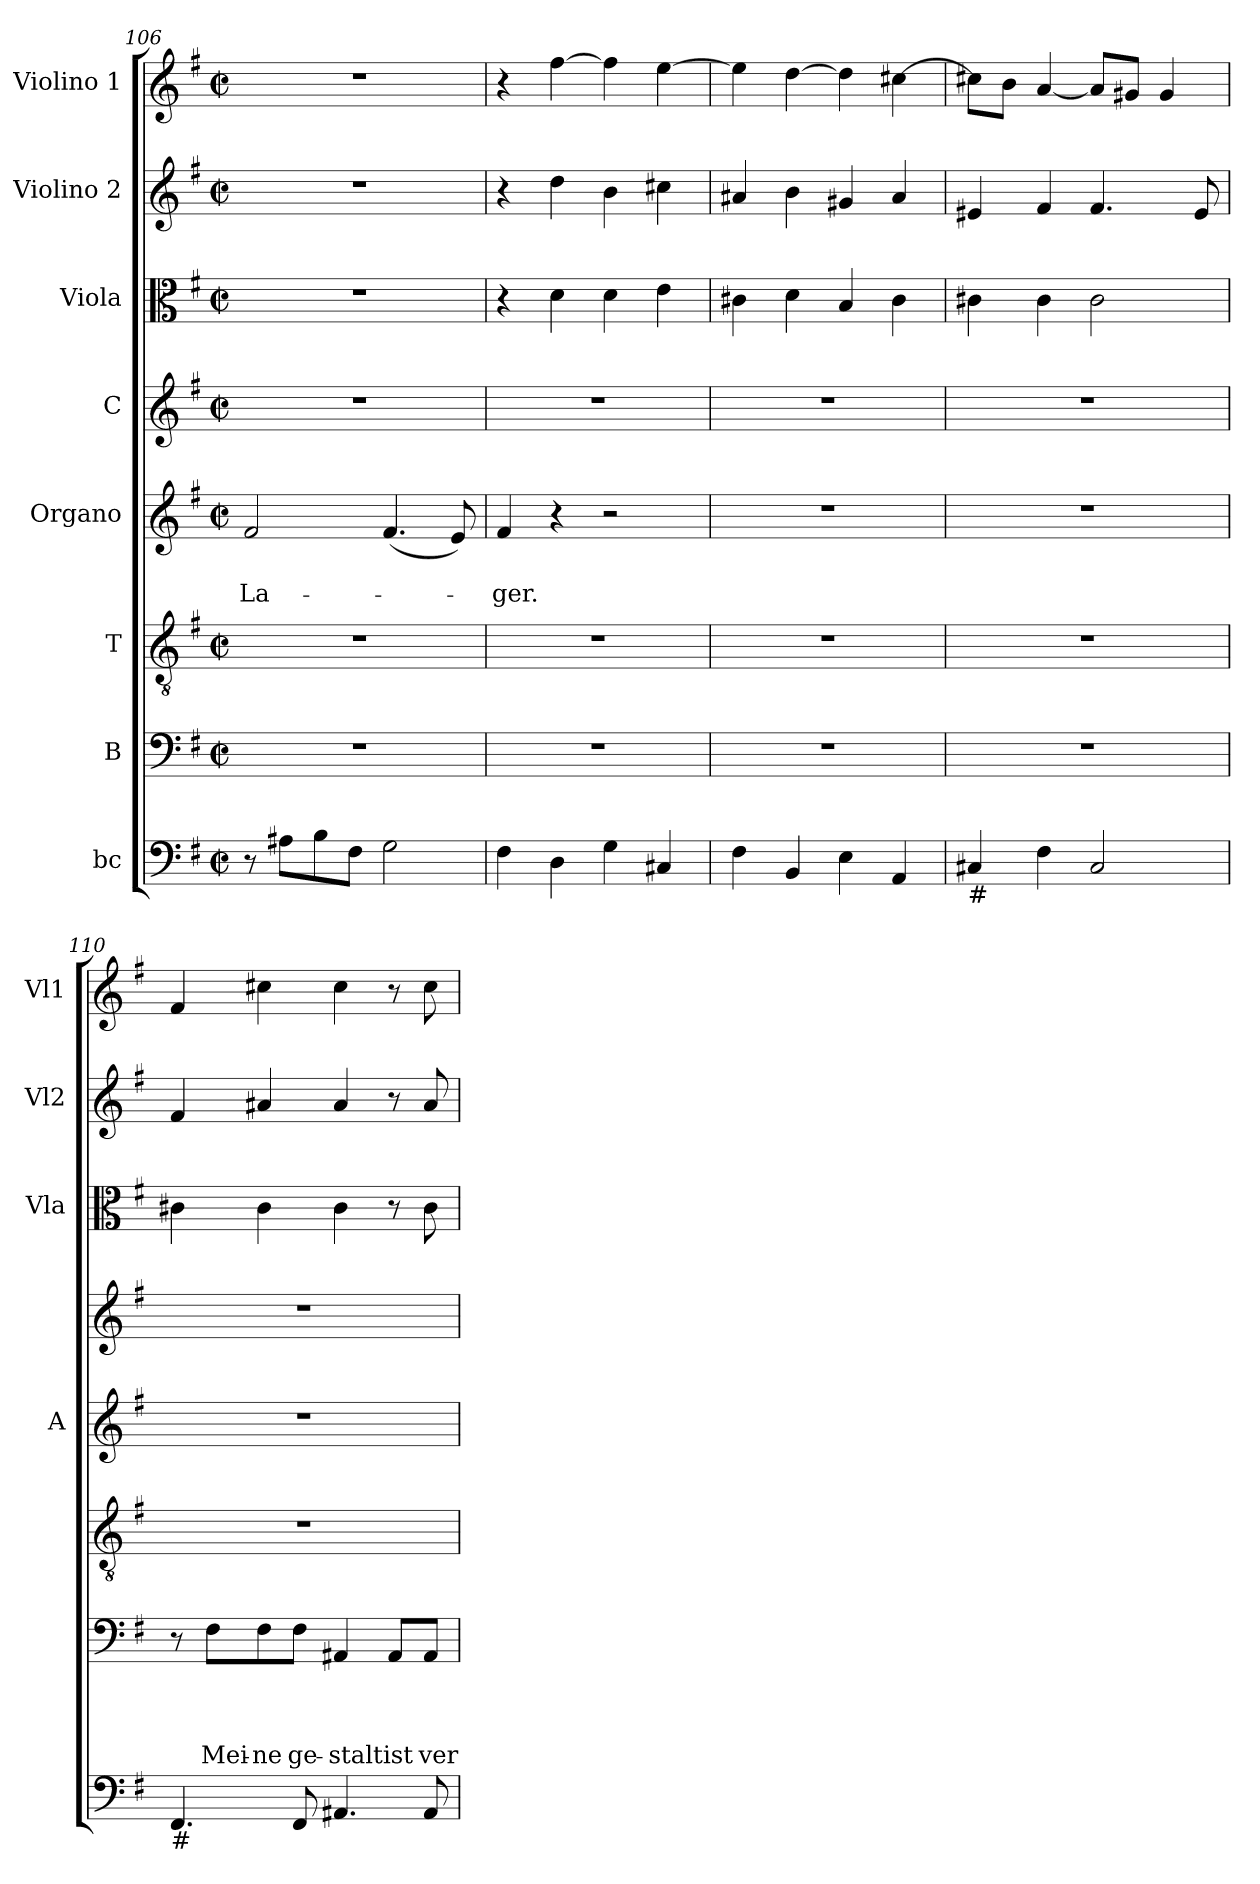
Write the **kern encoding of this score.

**kern	**kern	**text	**text	**text	**text	**kern	**kern	**text	**text	**kern	**kern	**kern	**kern
*part8	*part7	*part7	*part7	*part7	*part7	*part6	*part5	*part5	*part5	*part4	*part3	*part2	*part1
*staff8	*staff7	*staff7	*staff7	*staff7	*staff7	*staff6	*staff5	*staff5	*staff5	*staff4	*staff3	*staff2	*staff1
*I"bc	*I"B	*	*	*	*	*I"T	*I"Organo	*	*	*I"C	*I"Viola	*I"Violino 2	*I"Violino 1
*	*	*	*	*	*	*	*I'A	*	*	*	*I'Vla	*I'Vl2	*I'Vl1
*clefF4	*clefF4	*	*	*	*	*clefGv2	*clefG2	*	*	*clefG2	*clefC3	*clefG2	*clefG2
*k[f#]	*k[f#]	*	*	*	*	*k[f#]	*k[f#]	*	*	*k[f#]	*k[f#]	*k[f#]	*k[f#]
*G:	*G:	*	*	*	*	*G:	*G:	*	*	*G:	*G:	*G:	*G:
*M2/2	*M2/2	*	*	*	*	*M2/2	*M2/2	*	*	*M2/2	*M2/2	*M2/2	*M2/2
*met(c|)	*met(c|)	*	*	*	*	*met(c|)	*met(c|)	*	*	*met(c|)	*met(c|)	*met(c|)	*met(c|)
=106	=106	=106	=106	=106	=106	=106	=106	=106	=106	=106	=106	=106	=106
!	!	!	!	!	!	!	!	!	!LO:LY:b	!	!	!	!
8r	1r	.	.	.	.	1r	2f#/	.	La-	1r	1r	1r	1r
8A#X\L	.	.	.	.	.	.	.	.	.	.	.	.	.
8B\	.	.	.	.	.	.	.	.	.	.	.	.	.
8F#\J	.	.	.	.	.	.	.	.	.	.	.	.	.
2G\	.	.	.	.	.	.	(<4.f#/	.	.	.	.	.	.
.	.	.	.	.	.	.	8e/)	.	.	.	.	.	.
=107	=107	=107	=107	=107	=107	=107	=107	=107	=107	=107	=107	=107	=107
!	!	!	!	!	!	!	!	!	!LO:LY:b	!	!	!	!
4F#\	1r	.	.	.	.	1r	4f#/	.	-ger.	1r	4r	4r	4r
4D\	.	.	.	.	.	.	4r	.	.	.	4d\	4dd\	[>4ff#>\
4G\	.	.	.	.	.	.	2r	.	.	.	4d\	4b\	4ff#\]
4C#X/	.	.	.	.	.	.	.	.	.	.	4e\	4cc#X\	[>4ee\
=108	=108	=108	=108	=108	=108	=108	=108	=108	=108	=108	=108	=108	=108
4F#\	1r	.	.	.	.	1r	1r	.	.	1r	4c#\	4a#X/	4ee\]
4BB/	.	.	.	.	.	.	.	.	.	.	4d\	4b\	[>4dd\
4E\	.	.	.	.	.	.	.	.	.	.	4B/	4g#X/	4dd\]
4AA/	.	.	.	.	.	.	.	.	.	.	4c#\	4a#/	[>4cc#X\
!!LO:PB:g=z
=109	=109	=109	=109	=109	=109	=109	=109	=109	=109	=109	=109	=109	=109
!LO:TX:b:t=#	!	!	!	!	!	!	!	!	!	!	!	!	!
4C#X/	1r	.	.	.	.	1r	1r	.	.	1r	4c#\	4e#X/	8cc#X\L]
.	.	.	.	.	.	.	.	.	.	.	.	.	8b\J
4F#\	.	.	.	.	.	.	.	.	.	.	4c#\	4f#/	[<4a/
2C#</	.	.	.	.	.	.	.	.	.	.	2c#\	4.f#/	8a/L]
.	.	.	.	.	.	.	.	.	.	.	.	.	8g#X/J
.	.	.	.	.	.	.	.	.	.	.	.	.	4g#/
.	.	.	.	.	.	.	.	.	.	.	.	8e#/	.
=110	=110	=110	=110	=110	=110	=110	=110	=110	=110	=110	=110	=110	=110
!LO:TX:b:t=#	!	!	!	!	!	!	!	!	!	!	!	!	!
4.FF#/	8r	.	.	.	.	1r	1r	.	.	1r	4c#\	4f#/	4f#/
!	!	!	!	!	!LO:LY:b	!	!	!	!	!	!	!	!
.	8F#\L	.	.	.	Mei-	.	.	.	.	.	.	.	.
!	!	!	!	!	!LO:LY:b:rj	!	!	!	!	!	!	!	!
.	8F#\	.	.	.	-ne	.	.	.	.	.	4c#\	4a#X/	4cc#X\
!	!	!	!	!	!LO:LY:b	!	!	!	!	!	!	!	!
8FF#/	8F#\J	.	.	.	ge-	.	.	.	.	.	.	.	.
!	!	!	!	!	!LO:LY:b	!	!	!	!	!	!	!	!
4.AA#X</	4AA#X/	.	.	.	-stalt	.	.	.	.	.	4c#\	4a#/	4cc#\
!	!	!	!	!	!LO:LY:b	!	!	!	!	!	!	!	!
.	8AA#/L	.	.	.	ist	.	.	.	.	.	8r	8r	8r
!	!	!	!	!	!LO:LY:b	!	!	!	!	!	!	!	!
8AA#/	8AA#/J	.	.	.	ver-	.	.	.	.	.	8c#\	8a#/	8cc#\
=	=	=	=	=	=	=	=	=	=	=	=	=	=
*-	*-	*-	*-	*-	*-	*-	*-	*-	*-	*-	*-	*-	*-
